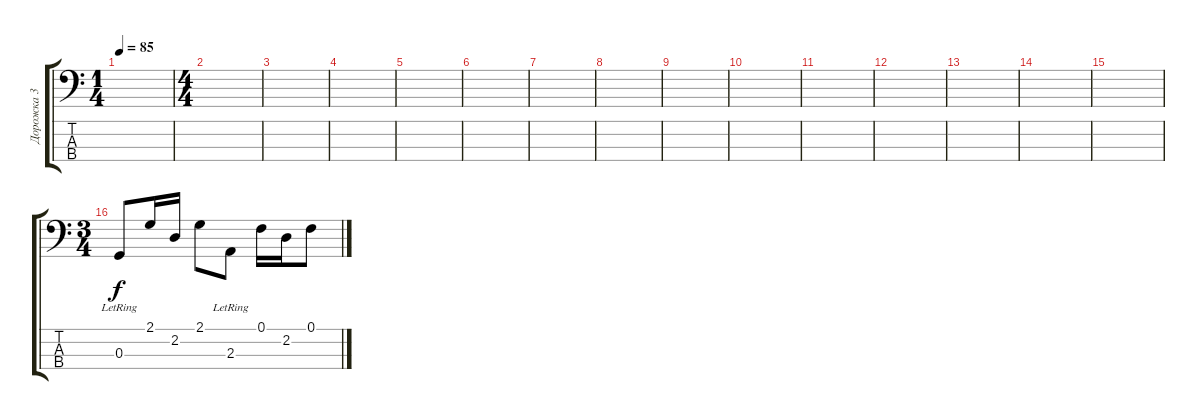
\track ("Дорожка 3" "Дорожка 3") {instrument electricbassfinger}
\staff {score tabs}
\tuning (F2 C2 G1 D1) {hide}
\ts (1 4)
\tempo 85
\clef f4
\ks c
|
\ts (4 4)
|
|
|
|
|
|
|
|
|
|
|
|
|
|
\ts (3 4)
0.3{lr}.8 2.1.16 2.2.16 2.1.8 2.3{lr}.8 0.1.16 2.2.16 0.1.8
